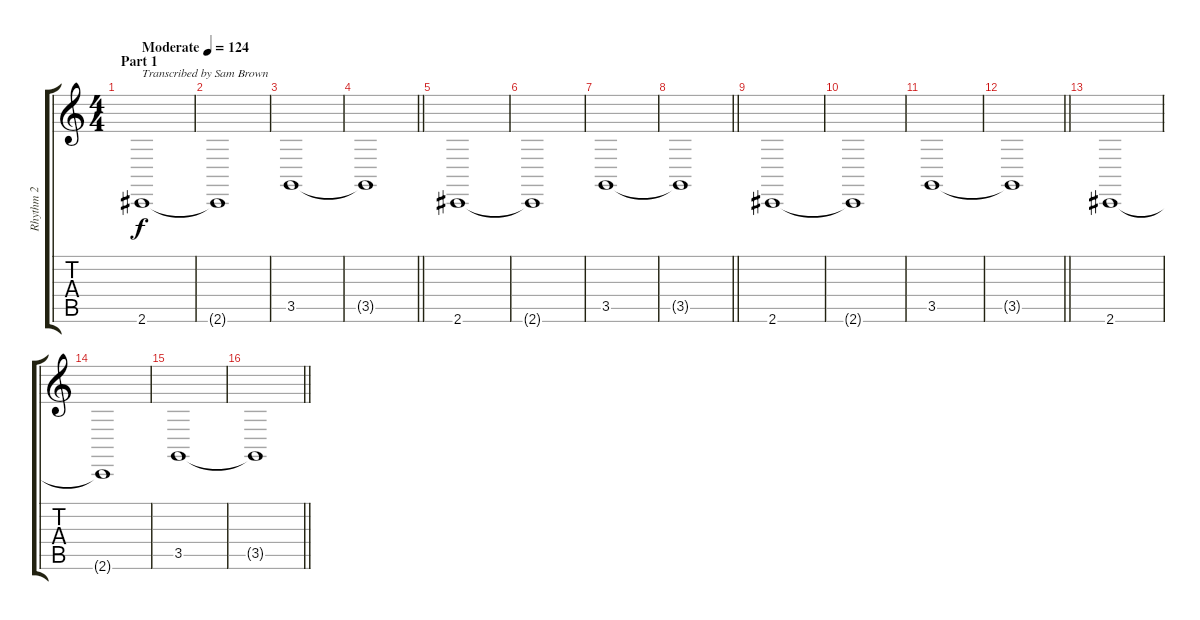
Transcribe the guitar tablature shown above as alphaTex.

\track ("Rhythm 2" "Rhythm 2") {instrument stringensemble1}
\staff {score tabs}
\tuning (B3 Gb3 D3 A2 E2 B1) {hide}
\ts (4 4)
\section ("" "Part 1")
\tempo (124 "Moderate")
\clef g2
\ks c
2.6.1{txt "Transcribed by Sam Brown" dy f instrument stringensemble1} |
2.6{t}.1 |
3.5.1 |
\barLineRight lightlight
3.5{t}.1 |
\section ("" "")
2.6.1 |
2.6{t}.1 |
3.5.1 |
\barLineRight lightlight
3.5{t}.1 |
\section ("" "")
2.6.1 |
2.6{t}.1 |
3.5.1 |
\barLineRight lightlight
3.5{t}.1 |
\section ("" "")
2.6.1 |
2.6{t}.1 |
3.5.1 |
\barLineRight lightlight
3.5{t}.1
